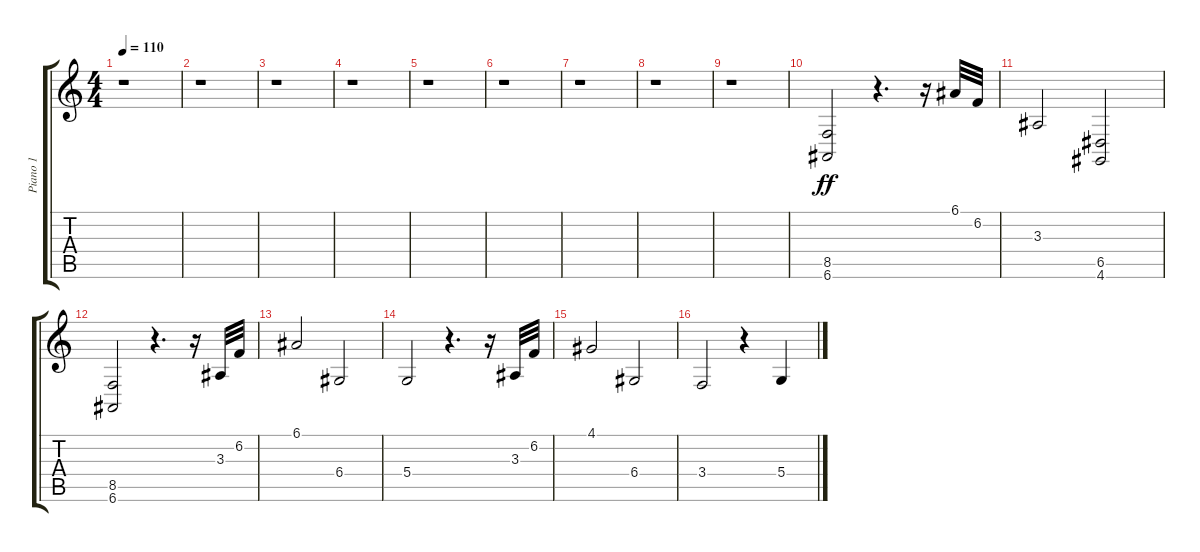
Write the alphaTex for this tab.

\track ("Piano 1" "Piano 1") {instrument acousticgrandpiano}
\staff {score tabs}
\tuning (E4 B3 G3 D3 A2 E2) {hide}
\ts (4 4)
\tempo 110
\clef g2
\ks c
r.1{dy ff} |
r.1 |
r.1 |
r.1 |
r.1 |
r.1 |
r.1 |
r.1 |
r.1 |
(8.5 6.6).2 r.4{d} r.16 6.1.32 6.2.32 |
3.3.2 (6.5 4.6).2 |
(8.5 6.6).2 r.4{d} r.16 3.3.32 6.2.32 |
6.1.2 6.4.2 |
5.4.2 r.4{d} r.16 3.3.32 6.2.32 |
4.1.2 6.4.2 |
3.4.2 r.4 5.4.4
